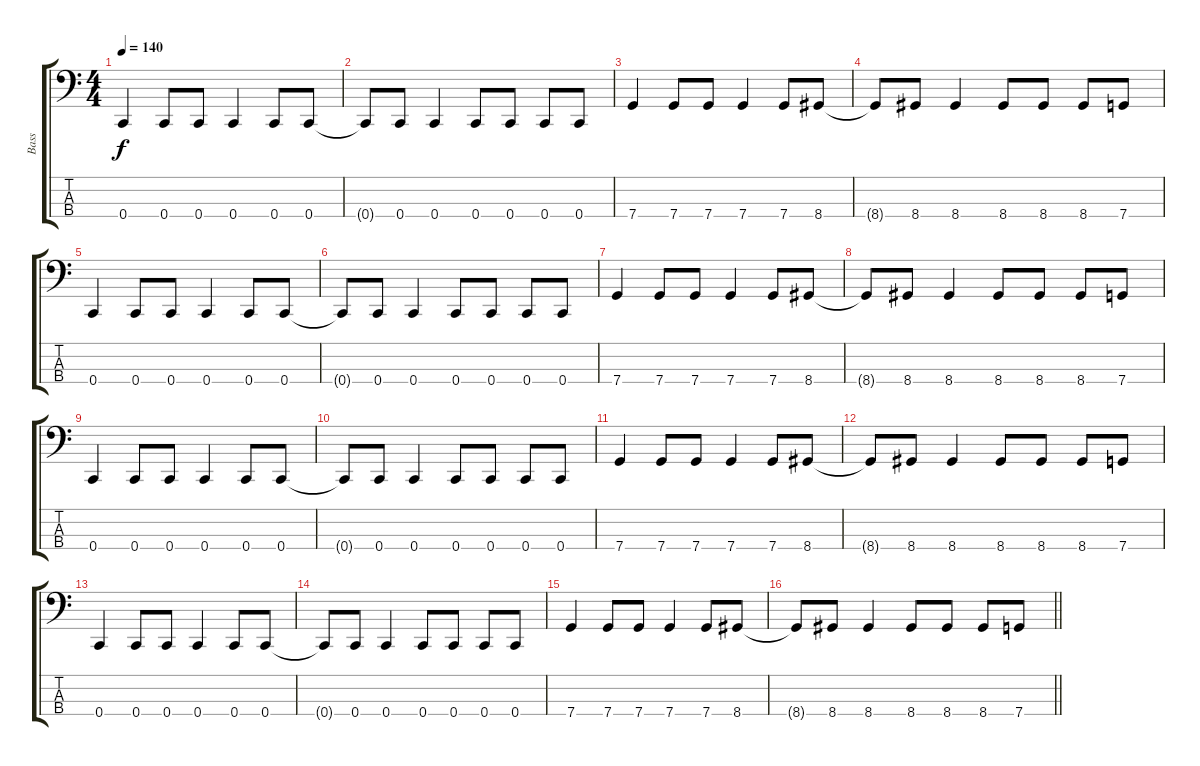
\track ("Bass" "Bass") {instrument electricbasspick}
\staff {score tabs}
\tuning (F2 C2 G1 C1) {hide}
\ts (4 4)
\tempo 140
\clef f4
\ks c
0.4.4{dy f} 0.4.8 0.4.8 0.4.4 0.4.8 0.4.8 |
0.4{t}.8 0.4.8 0.4.4 0.4.8 0.4.8 0.4.8 0.4.8 |
7.4.4 7.4.8 7.4.8 7.4.4 7.4.8 8.4.8 |
8.4{t}.8 8.4.8 8.4.4 8.4.8 8.4.8 8.4.8 7.4.8 |
0.4.4 0.4.8 0.4.8 0.4.4 0.4.8 0.4.8 |
0.4{t}.8 0.4.8 0.4.4 0.4.8 0.4.8 0.4.8 0.4.8 |
7.4.4 7.4.8 7.4.8 7.4.4 7.4.8 8.4.8 |
8.4{t}.8 8.4.8 8.4.4 8.4.8 8.4.8 8.4.8 7.4.8 |
0.4.4 0.4.8 0.4.8 0.4.4 0.4.8 0.4.8 |
0.4{t}.8 0.4.8 0.4.4 0.4.8 0.4.8 0.4.8 0.4.8 |
7.4.4 7.4.8 7.4.8 7.4.4 7.4.8 8.4.8 |
8.4{t}.8 8.4.8 8.4.4 8.4.8 8.4.8 8.4.8 7.4.8 |
0.4.4 0.4.8 0.4.8 0.4.4 0.4.8 0.4.8 |
0.4{t}.8 0.4.8 0.4.4 0.4.8 0.4.8 0.4.8 0.4.8 |
7.4.4 7.4.8 7.4.8 7.4.4 7.4.8 8.4.8 |
\barLineRight lightlight
8.4{t}.8 8.4.8 8.4.4 8.4.8 8.4.8 8.4.8 7.4.8
